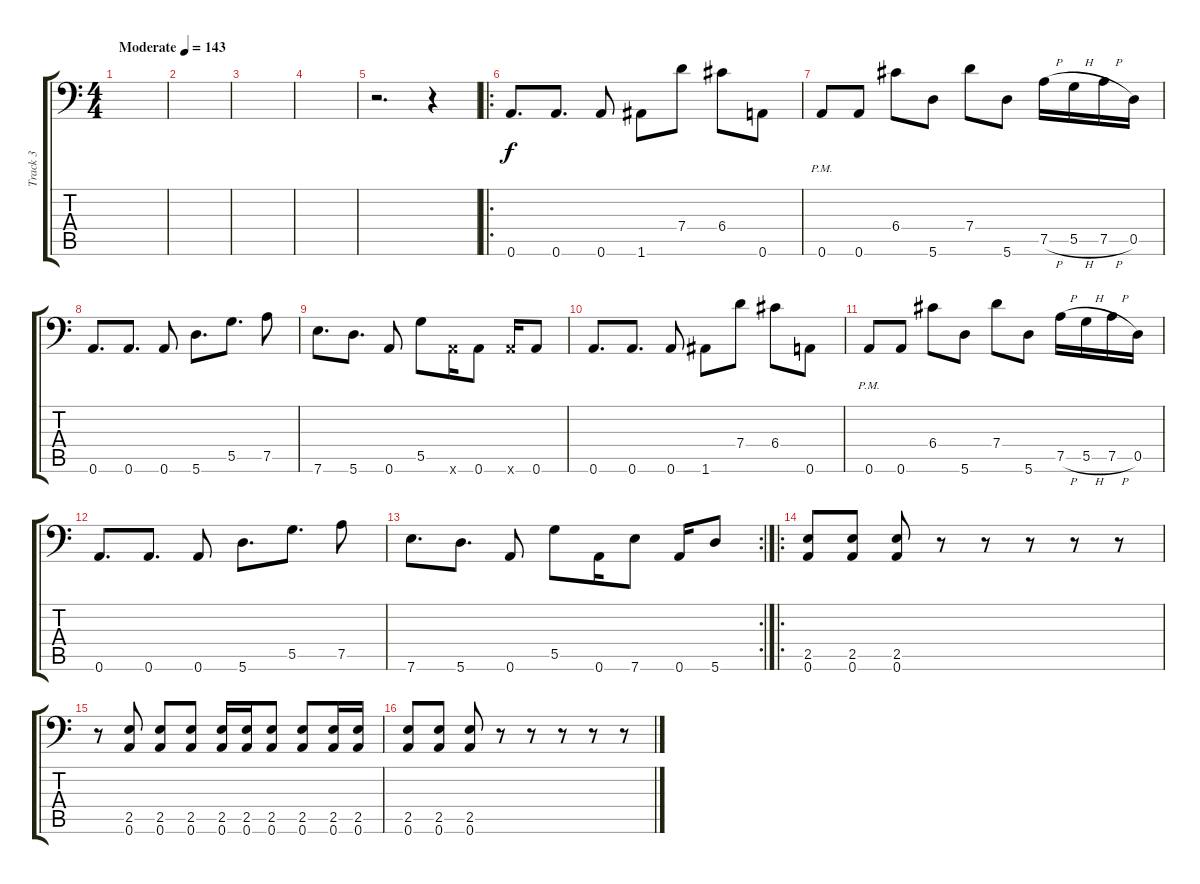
\track ("Track 3" "Track 3") {instrument distortionguitar}
\staff {score tabs}
\tuning (A3 E3 C3 G2 D2 A1) {hide}
\ts (4 4)
\tempo (143 "Moderate")
\clef f4
\ks c
|
|
|
|
r.2{d} r.4 |
\ro
0.6.8{d} 0.6.8{d} 0.6.8 1.6.8 7.4.8 6.4.8 0.6.8 |
0.6{pm}.8 0.6.8 6.4.8 5.6.8 7.4.8 5.6.8 7.5{h}.16 5.5{h}.16 7.5{h}.16 0.5.16 |
0.6.8{d} 0.6.8{d} 0.6.8 5.6.8{d} 5.5.8{d} 7.5.8 |
7.6.8{d} 5.6.8{d} 0.6.8 5.5.8 0.6{x}.16 0.6.8 0.6{x}.16 0.6.8 |
0.6.8{d} 0.6.8{d} 0.6.8 1.6.8 7.4.8 6.4.8 0.6.8 |
0.6{pm}.8 0.6.8 6.4.8 5.6.8 7.4.8 5.6.8 7.5{h}.16 5.5{h}.16 7.5{h}.16 0.5.16 |
0.6.8{d} 0.6.8{d} 0.6.8 5.6.8{d} 5.5.8{d} 7.5.8 |
\rc 2
7.6.8{d} 5.6.8{d} 0.6.8 5.5.8 0.6.16 7.6.8 0.6.16 5.6.8 |
\ro
(2.5 0.6).8 (2.5 0.6).8 (2.5 0.6).8 r.8 r.8 r.8 r.8 r.8 |
r.8 (2.5 0.6).8 (2.5 0.6).8 (2.5 0.6).8 (2.5 0.6).16 (2.5 0.6).16 (2.5 0.6).8 (2.5 0.6).8 (2.5 0.6).16 (2.5 0.6).16 |
(2.5 0.6).8 (2.5 0.6).8 (2.5 0.6).8 r.8 r.8 r.8 r.8 r.8
